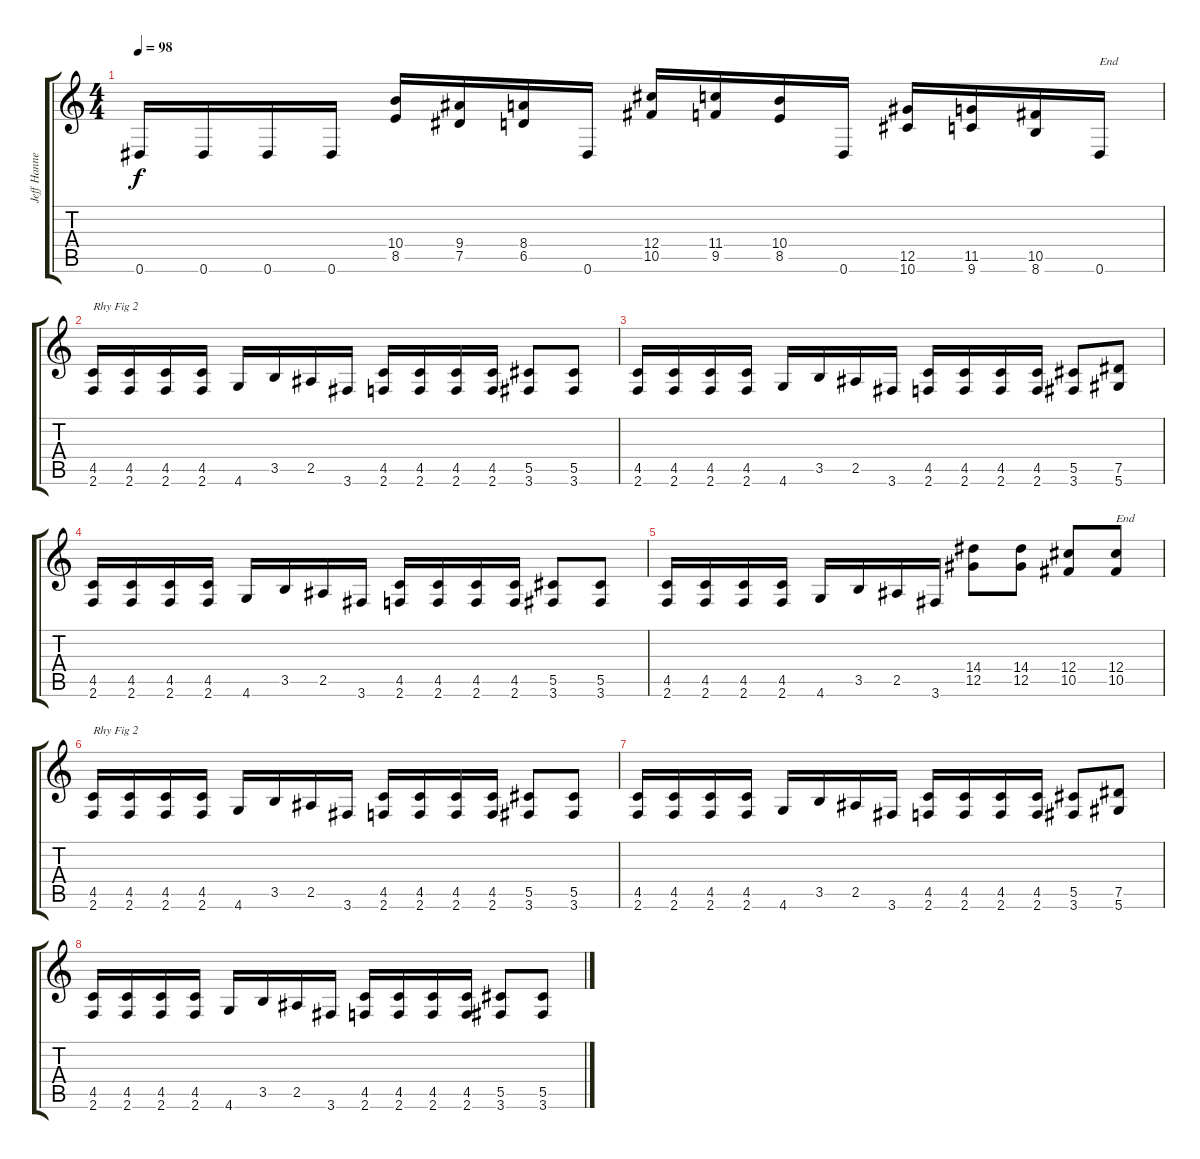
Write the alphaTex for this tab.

\track ("Jeff Hanneman" "Jeff Hanne") {instrument distortionguitar}
\staff {score tabs}
\tuning (Eb4 Bb3 Gb3 Db3 Ab2 Eb2) {hide}
\ts (4 4)
\tempo 98
\clef g2
\ks c
0.6.16{dy f} 0.6.16 0.6.16 0.6.16 (10.4 8.5).16 (9.4 7.5).16 (8.4 6.5).16 0.6.16 (12.4 10.5).16 (11.4 9.5).16 (10.4 8.5).16 0.6.16 (12.5 10.6).16 (11.5 9.6).16 (10.5 8.6).16 0.6.16{txt "End"} |
(4.5 2.6).16{txt "Rhy Fig 2"} (4.5 2.6).16 (4.5 2.6).16 (4.5 2.6).16 4.6.16 3.5.16 2.5.16 3.6.16 (4.5 2.6).16 (4.5 2.6).16 (4.5 2.6).16 (4.5 2.6).16 (5.5 3.6).8 (5.5 3.6).8 |
(4.5 2.6).16 (4.5 2.6).16 (4.5 2.6).16 (4.5 2.6).16 4.6.16 3.5.16 2.5.16 3.6.16 (4.5 2.6).16 (4.5 2.6).16 (4.5 2.6).16 (4.5 2.6).16 (5.5 3.6).8 (7.5 5.6).8 |
(4.5 2.6).16 (4.5 2.6).16 (4.5 2.6).16 (4.5 2.6).16 4.6.16 3.5.16 2.5.16 3.6.16 (4.5 2.6).16 (4.5 2.6).16 (4.5 2.6).16 (4.5 2.6).16 (5.5 3.6).8 (5.5 3.6).8 |
(4.5 2.6).16 (4.5 2.6).16 (4.5 2.6).16 (4.5 2.6).16 4.6.16 3.5.16 2.5.16 3.6.16 (14.4 12.5).8 (14.4 12.5).8 (12.4 10.5).8 (12.4 10.5).8{txt "End"} |
(4.5 2.6).16{txt "Rhy Fig 2"} (4.5 2.6).16 (4.5 2.6).16 (4.5 2.6).16 4.6.16 3.5.16 2.5.16 3.6.16 (4.5 2.6).16 (4.5 2.6).16 (4.5 2.6).16 (4.5 2.6).16 (5.5 3.6).8 (5.5 3.6).8 |
(4.5 2.6).16 (4.5 2.6).16 (4.5 2.6).16 (4.5 2.6).16 4.6.16 3.5.16 2.5.16 3.6.16 (4.5 2.6).16 (4.5 2.6).16 (4.5 2.6).16 (4.5 2.6).16 (5.5 3.6).8 (7.5 5.6).8 |
(4.5 2.6).16 (4.5 2.6).16 (4.5 2.6).16 (4.5 2.6).16 4.6.16 3.5.16 2.5.16 3.6.16 (4.5 2.6).16 (4.5 2.6).16 (4.5 2.6).16 (4.5 2.6).16 (5.5 3.6).8 (5.5 3.6).8
